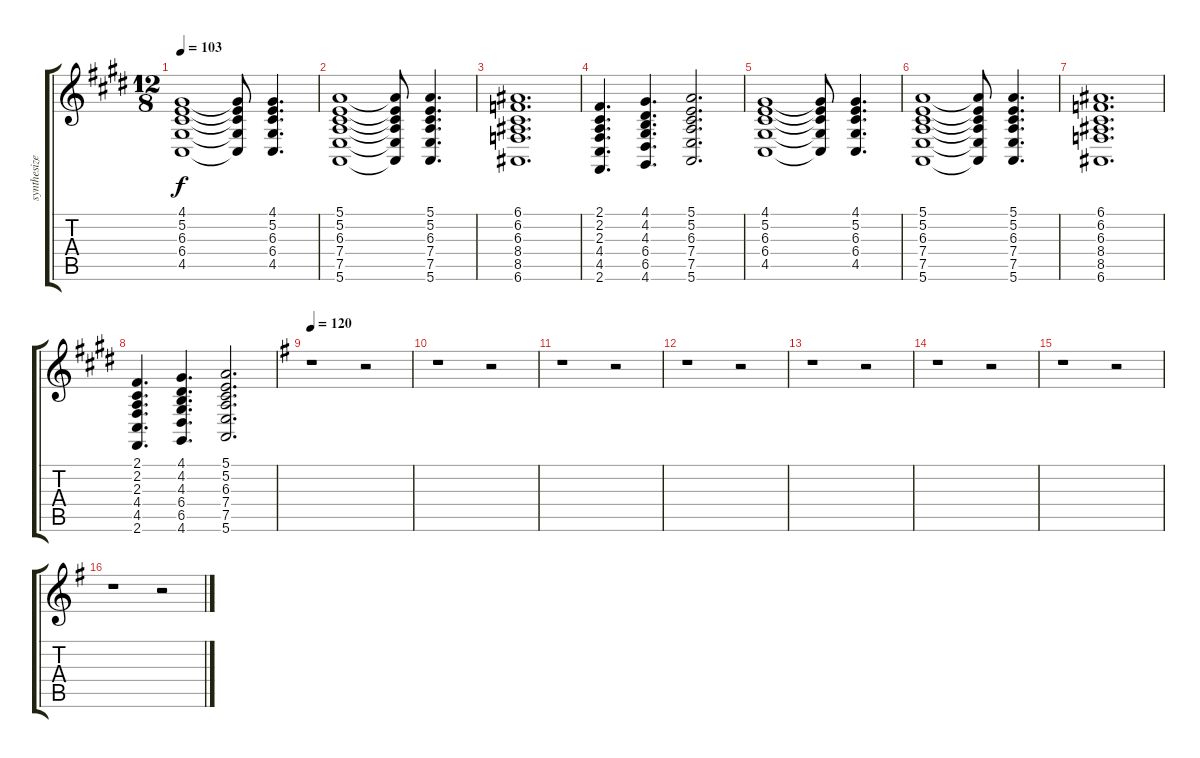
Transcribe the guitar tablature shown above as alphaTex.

\track ("synthesizer arranged for guitar" "synthesize") {instrument synthstrings1}
\staff {score tabs}
\tuning (E4 B3 G3 D3 A2 E2) {hide}
\ts (12 8)
\tempo 103
\clef g2
\ks e
(4.1 5.2 6.3 6.4 4.5).1{dy f instrument synthstrings1} (4.1{t} 5.2{t} 6.3{t} 6.4{t} 4.5{t}).8 (4.1 5.2 6.3 6.4 4.5).4{d} |
\ks c#minor
(5.1 5.2 6.3 7.4 7.5 5.6).1 (5.1{t} 5.2{t} 6.3{t} 7.4{t} 7.5{t} 5.6{t}).8 (5.1 5.2 6.3 7.4 7.5 5.6).4{d} |
(6.1 6.2 6.3 8.4 8.5 6.6).1{d} |
(2.1 2.2 2.3 4.4 4.5 2.6).4{d} (4.1 4.2 4.3 6.4 6.5 4.6).4{d} (5.1 5.2 6.3 7.4 7.5 5.6).2{d} |
(4.1 5.2 6.3 6.4 4.5).1 (4.1{t} 5.2{t} 6.3{t} 6.4{t} 4.5{t}).8 (4.1 5.2 6.3 6.4 4.5).4{d} |
(5.1 5.2 6.3 7.4 7.5 5.6).1 (5.1{t} 5.2{t} 6.3{t} 7.4{t} 7.5{t} 5.6{t}).8 (5.1 5.2 6.3 7.4 7.5 5.6).4{d} |
(6.1 6.2 6.3 8.4 8.5 6.6).1{d} |
(2.1 2.2 2.3 4.4 4.5 2.6).4{d} (4.1 4.2 4.3 6.4 6.5 4.6).4{d} (5.1 5.2 6.3 7.4 7.5 5.6).2{d} |
\tempo 120
\ks g
r.1 r.2 |
r.1 r.2 |
r.1 r.2 |
r.1 r.2 |
r.1 r.2 |
r.1 r.2 |
r.1 r.2 |
r.1 r.2
